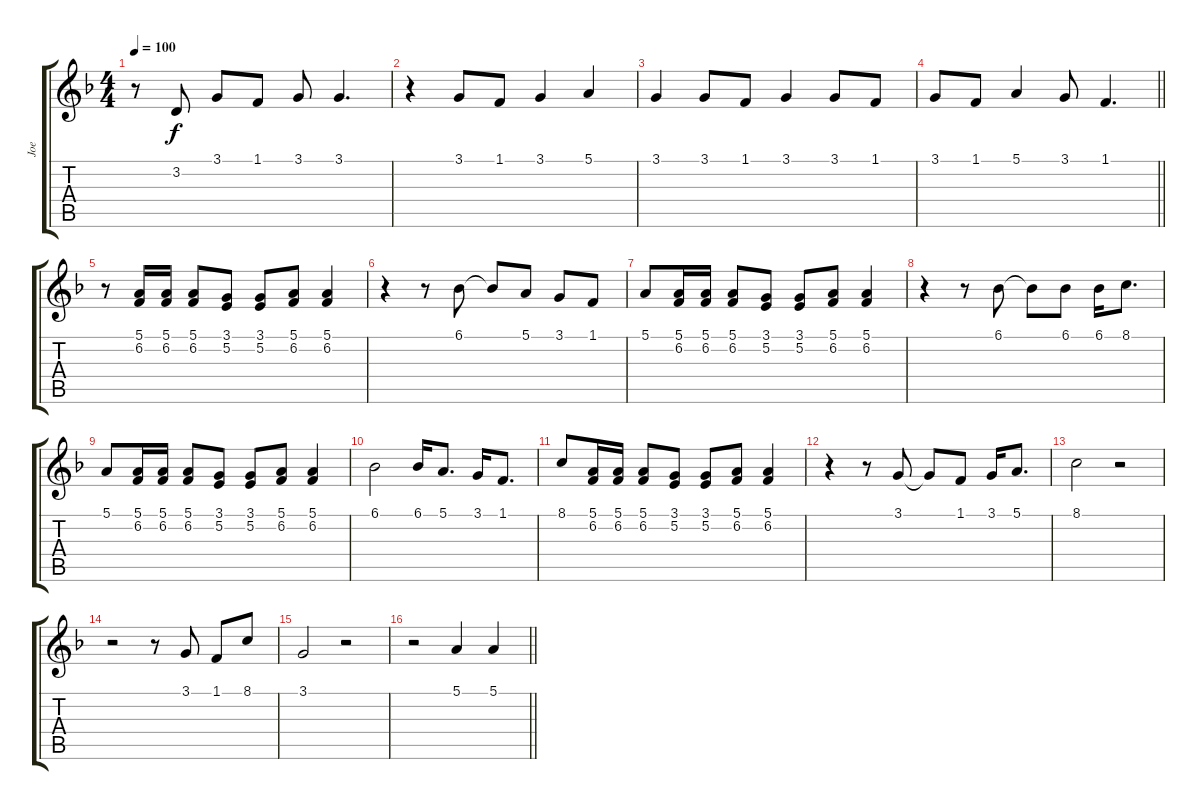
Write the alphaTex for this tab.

\track ("Joe" "Joe") {instrument lead1square}
\staff {score tabs}
\tuning (E4 B3 G3 D3 A2 E2) {hide}
\ts (4 4)
\tempo 100
\clef g2
\ks dminor
r.8{dy f} 3.2.8 3.1.8 1.1.8 3.1.8 3.1.4{d} |
r.4 3.1.8 1.1.8 3.1.4 5.1.4 |
3.1.4 3.1.8 1.1.8 3.1.4 3.1.8 1.1.8 |
\barLineRight lightlight
3.1.8 1.1.8 5.1.4 3.1.8 1.1.4{d} |
r.8 (5.1 6.2).16 (5.1 6.2).16 (5.1 6.2).8 (3.1 5.2).8 (3.1 5.2).8 (5.1 6.2).8 (5.1 6.2).4 |
r.4 r.8 6.1.8 6.1{t}.8 5.1.8 3.1.8 1.1.8 |
5.1.8 (5.1 6.2).16 (5.1 6.2).16 (5.1 6.2).8 (3.1 5.2).8 (3.1 5.2).8 (5.1 6.2).8 (5.1 6.2).4 |
r.4 r.8 6.1.8 6.1{t}.8 6.1.8 6.1.16 8.1.8{d} |
5.1.8 (5.1 6.2).16 (5.1 6.2).16 (5.1 6.2).8 (3.1 5.2).8 (3.1 5.2).8 (5.1 6.2).8 (5.1 6.2).4 |
6.1.2 6.1.16 5.1.8{d} 3.1.16 1.1.8{d} |
8.1.8 (5.1 6.2).16 (5.1 6.2).16 (5.1 6.2).8 (3.1 5.2).8 (3.1 5.2).8 (5.1 6.2).8 (5.1 6.2).4 |
r.4 r.8 3.1.8 3.1{t}.8 1.1.8 3.1.16 5.1.8{d} |
8.1.2 r.2 |
r.2 r.8 3.1.8 1.1.8 8.1.8 |
3.1.2 r.2 |
\barLineRight lightlight
r.2 5.1.4 5.1.4
